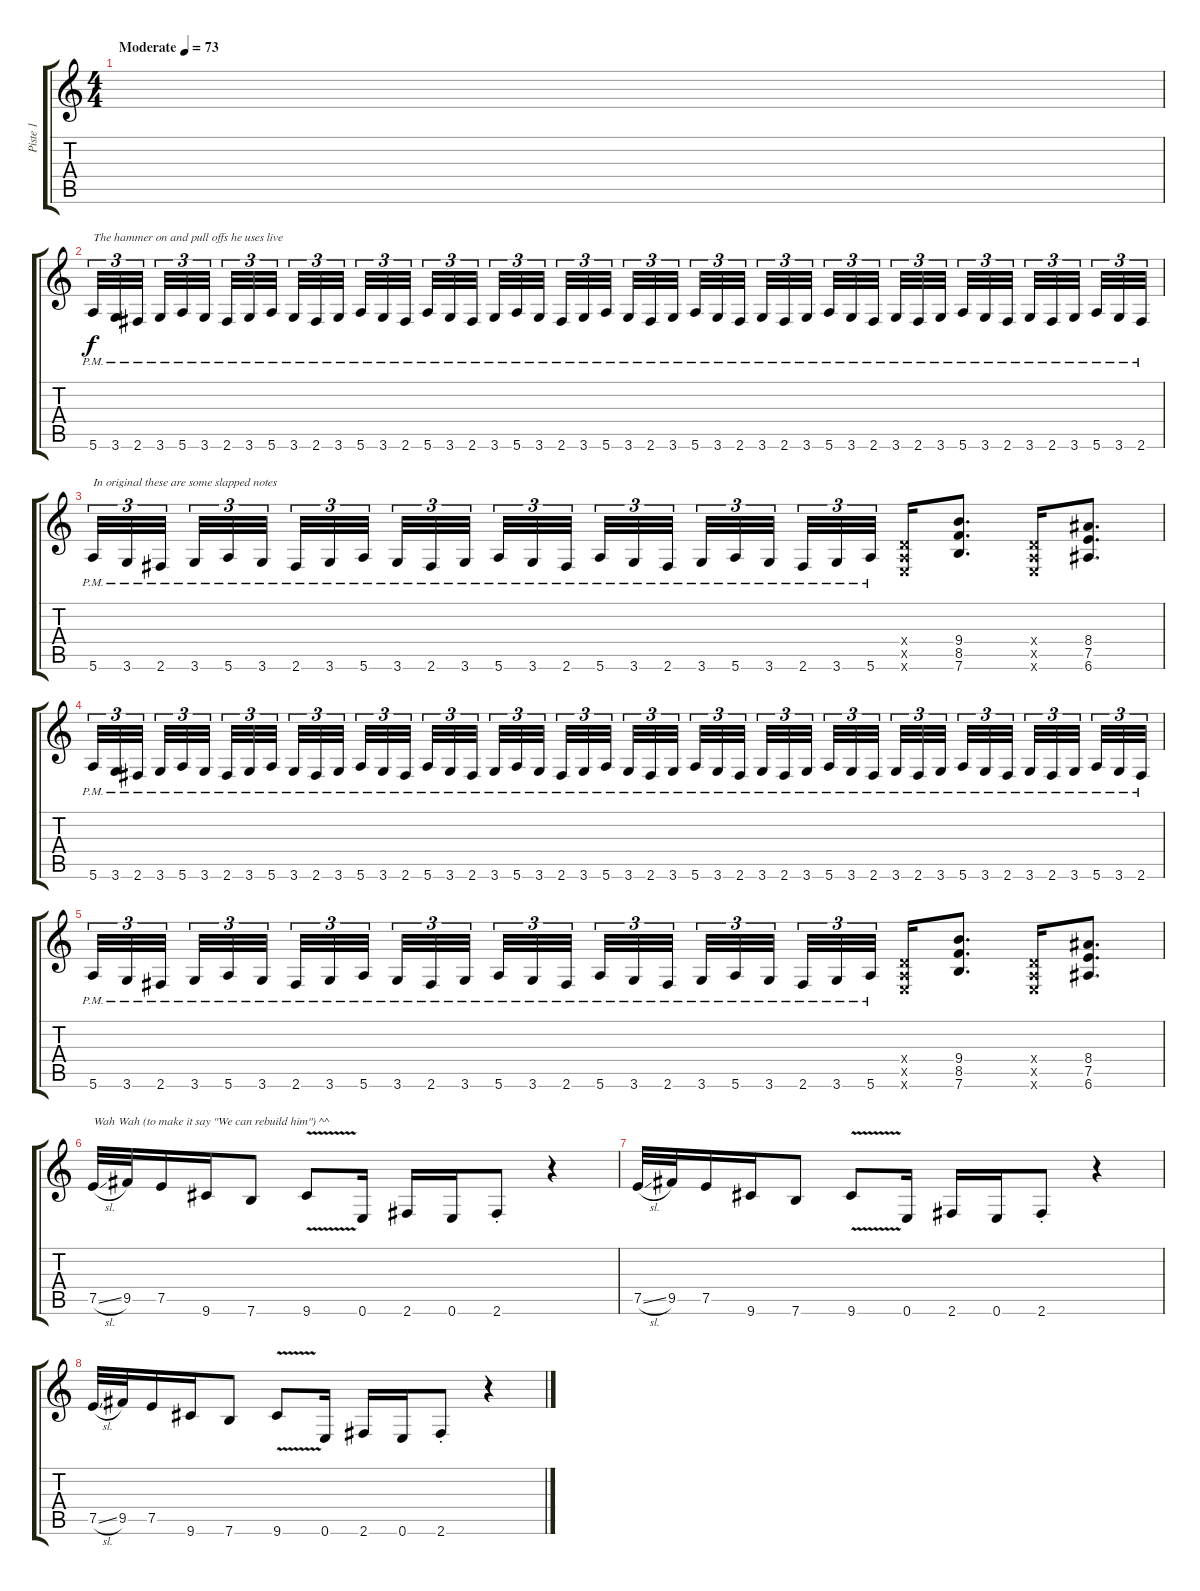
\track ("Piste 1" "Piste 1") {instrument overdrivenguitar}
\staff {score tabs}
\tuning (E4 B3 G3 D3 A2 E2) {hide}
\ts (4 4)
\tempo (73 "Moderate")
\clef g2
\ks c
|
5.6{pm}.32{tu (3 2) txt "The hammer on and pull offs he uses live"} 3.6{pm}.32{tu (3 2)} 2.6{pm}.32{tu (3 2) beam splitsecondary} 3.6{pm}.32{tu (3 2)} 5.6{pm}.32{tu (3 2)} 3.6{pm}.32{tu (3 2) beam splitsecondary} 2.6{pm}.32{tu (3 2)} 3.6{pm}.32{tu (3 2)} 5.6{pm}.32{tu (3 2) beam splitsecondary} 3.6{pm}.32{tu (3 2)} 2.6{pm}.32{tu (3 2)} 3.6{pm}.32{tu (3 2)} 5.6{pm}.32{tu (3 2)} 3.6{pm}.32{tu (3 2)} 2.6{pm}.32{tu (3 2) beam splitsecondary} 5.6{pm}.32{tu (3 2)} 3.6{pm}.32{tu (3 2)} 2.6{pm}.32{tu (3 2) beam splitsecondary} 3.6{pm}.32{tu (3 2)} 5.6{pm}.32{tu (3 2)} 3.6{pm}.32{tu (3 2) beam splitsecondary} 2.6{pm}.32{tu (3 2)} 3.6{pm}.32{tu (3 2)} 5.6{pm}.32{tu (3 2)} 3.6{pm}.32{tu (3 2)} 2.6{pm}.32{tu (3 2)} 3.6{pm}.32{tu (3 2) beam splitsecondary} 5.6{pm}.32{tu (3 2)} 3.6{pm}.32{tu (3 2)} 2.6{pm}.32{tu (3 2) beam splitsecondary} 3.6{pm}.32{tu (3 2)} 2.6{pm}.32{tu (3 2)} 3.6{pm}.32{tu (3 2) beam splitsecondary} 5.6{pm}.32{tu (3 2)} 3.6{pm}.32{tu (3 2)} 2.6{pm}.32{tu (3 2)} 3.6{pm}.32{tu (3 2)} 2.6{pm}.32{tu (3 2)} 3.6{pm}.32{tu (3 2) beam splitsecondary} 5.6{pm}.32{tu (3 2)} 3.6{pm}.32{tu (3 2)} 2.6{pm}.32{tu (3 2) beam splitsecondary} 3.6{pm}.32{tu (3 2)} 2.6{pm}.32{tu (3 2)} 3.6{pm}.32{tu (3 2) beam splitsecondary} 5.6{pm}.32{tu (3 2)} 3.6{pm}.32{tu (3 2)} 2.6{pm}.32{tu (3 2)} |
5.6{pm}.32{tu (3 2) txt "In original these are some slapped notes"} 3.6{pm}.32{tu (3 2)} 2.6{pm}.32{tu (3 2) beam splitsecondary} 3.6{pm}.32{tu (3 2)} 5.6{pm}.32{tu (3 2)} 3.6{pm}.32{tu (3 2) beam splitsecondary} 2.6{pm}.32{tu (3 2)} 3.6{pm}.32{tu (3 2)} 5.6{pm}.32{tu (3 2) beam splitsecondary} 3.6{pm}.32{tu (3 2)} 2.6{pm}.32{tu (3 2)} 3.6{pm}.32{tu (3 2)} 5.6{pm}.32{tu (3 2)} 3.6{pm}.32{tu (3 2)} 2.6{pm}.32{tu (3 2) beam splitsecondary} 5.6{pm}.32{tu (3 2)} 3.6{pm}.32{tu (3 2)} 2.6{pm}.32{tu (3 2) beam splitsecondary} 3.6{pm}.32{tu (3 2)} 5.6{pm}.32{tu (3 2)} 3.6{pm}.32{tu (3 2) beam splitsecondary} 2.6{pm}.32{tu (3 2)} 3.6{pm}.32{tu (3 2)} 5.6{pm}.32{tu (3 2)} (0.4{x} 0.5{x} 0.6{x}).16 (9.4 8.5 7.6).8{d} (0.4{x} 0.5{x} 0.6{x}).16 (8.4 7.5 6.6).8{d} |
5.6{pm}.32{tu (3 2)} 3.6{pm}.32{tu (3 2)} 2.6{pm}.32{tu (3 2) beam splitsecondary} 3.6{pm}.32{tu (3 2)} 5.6{pm}.32{tu (3 2)} 3.6{pm}.32{tu (3 2) beam splitsecondary} 2.6{pm}.32{tu (3 2)} 3.6{pm}.32{tu (3 2)} 5.6{pm}.32{tu (3 2) beam splitsecondary} 3.6{pm}.32{tu (3 2)} 2.6{pm}.32{tu (3 2)} 3.6{pm}.32{tu (3 2)} 5.6{pm}.32{tu (3 2)} 3.6{pm}.32{tu (3 2)} 2.6{pm}.32{tu (3 2) beam splitsecondary} 5.6{pm}.32{tu (3 2)} 3.6{pm}.32{tu (3 2)} 2.6{pm}.32{tu (3 2) beam splitsecondary} 3.6{pm}.32{tu (3 2)} 5.6{pm}.32{tu (3 2)} 3.6{pm}.32{tu (3 2) beam splitsecondary} 2.6{pm}.32{tu (3 2)} 3.6{pm}.32{tu (3 2)} 5.6{pm}.32{tu (3 2)} 3.6{pm}.32{tu (3 2)} 2.6{pm}.32{tu (3 2)} 3.6{pm}.32{tu (3 2) beam splitsecondary} 5.6{pm}.32{tu (3 2)} 3.6{pm}.32{tu (3 2)} 2.6{pm}.32{tu (3 2) beam splitsecondary} 3.6{pm}.32{tu (3 2)} 2.6{pm}.32{tu (3 2)} 3.6{pm}.32{tu (3 2) beam splitsecondary} 5.6{pm}.32{tu (3 2)} 3.6{pm}.32{tu (3 2)} 2.6{pm}.32{tu (3 2)} 3.6{pm}.32{tu (3 2)} 2.6{pm}.32{tu (3 2)} 3.6{pm}.32{tu (3 2) beam splitsecondary} 5.6{pm}.32{tu (3 2)} 3.6{pm}.32{tu (3 2)} 2.6{pm}.32{tu (3 2) beam splitsecondary} 3.6{pm}.32{tu (3 2)} 2.6{pm}.32{tu (3 2)} 3.6{pm}.32{tu (3 2) beam splitsecondary} 5.6{pm}.32{tu (3 2)} 3.6{pm}.32{tu (3 2)} 2.6{pm}.32{tu (3 2)} |
5.6{pm}.32{tu (3 2)} 3.6{pm}.32{tu (3 2)} 2.6{pm}.32{tu (3 2) beam splitsecondary} 3.6{pm}.32{tu (3 2)} 5.6{pm}.32{tu (3 2)} 3.6{pm}.32{tu (3 2) beam splitsecondary} 2.6{pm}.32{tu (3 2)} 3.6{pm}.32{tu (3 2)} 5.6{pm}.32{tu (3 2) beam splitsecondary} 3.6{pm}.32{tu (3 2)} 2.6{pm}.32{tu (3 2)} 3.6{pm}.32{tu (3 2)} 5.6{pm}.32{tu (3 2)} 3.6{pm}.32{tu (3 2)} 2.6{pm}.32{tu (3 2) beam splitsecondary} 5.6{pm}.32{tu (3 2)} 3.6{pm}.32{tu (3 2)} 2.6{pm}.32{tu (3 2) beam splitsecondary} 3.6{pm}.32{tu (3 2)} 5.6{pm}.32{tu (3 2)} 3.6{pm}.32{tu (3 2) beam splitsecondary} 2.6{pm}.32{tu (3 2)} 3.6{pm}.32{tu (3 2)} 5.6{pm}.32{tu (3 2)} (0.4{x} 0.5{x} 0.6{x}).16 (9.4 8.5 7.6).8{d} (0.4{x} 0.5{x} 0.6{x}).16 (8.4 7.5 6.6).8{d} |
7.5{sl}.32{txt "Wah Wah (to make it say \"We can rebuild him\") ^^"} 9.5.32 7.5.16 9.6.16 7.6.8 9.6{v}.8 0.6.16 2.6.16 0.6.16 2.6{st}.8 r.4 |
7.5{sl}.32 9.5.32 7.5.16 9.6.16 7.6.8 9.6{v}.8 0.6.16 2.6.16 0.6.16 2.6{st}.8 r.4 |
7.5{sl}.32 9.5.32 7.5.16 9.6.16 7.6.8 9.6{v}.8 0.6.16 2.6.16 0.6.16 2.6{st}.8 r.4
